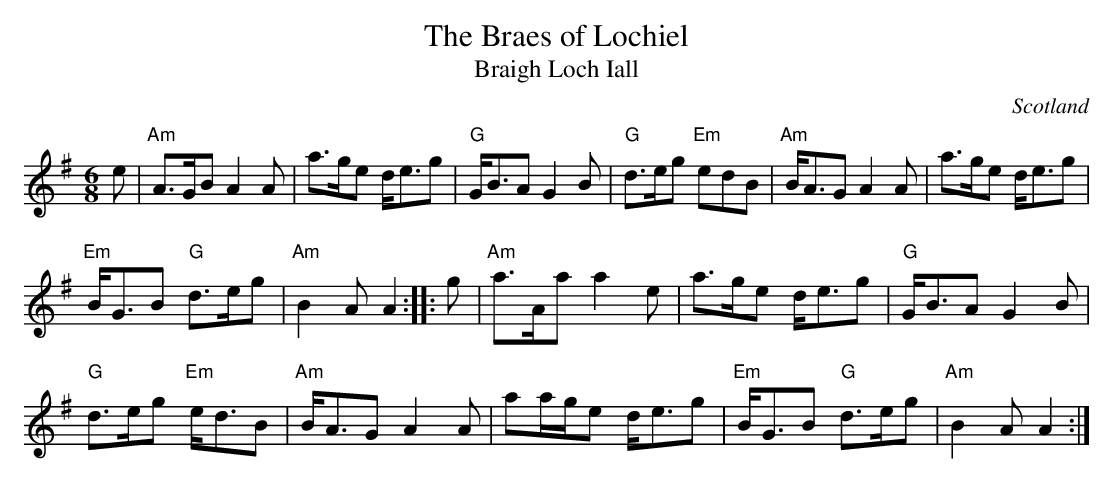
X:1
T:The Braes of Lochiel
T:Braigh Loch Iall
O:Scotland
M:6/8
L:1/8
K:G
e|\
"Am"A>GB A2A|a>ge d<eg|"G"G<BA G2B|"G"d>eg "Em"edB|\
"Am"B<AG A2A|a>ge d<eg|
"Em"B<GB "G"d>eg|"Am"B2A A2:|\
|:g|\
"Am"a>Aa a2e|a>ge d<eg|"G"G<BA G2B|
"G"d>eg "Em"e<dB|\
"Am"B<AG A2A|aa/g/e d<eg|"Em"B<GB "G"d>eg|"Am"B2A A2:|
